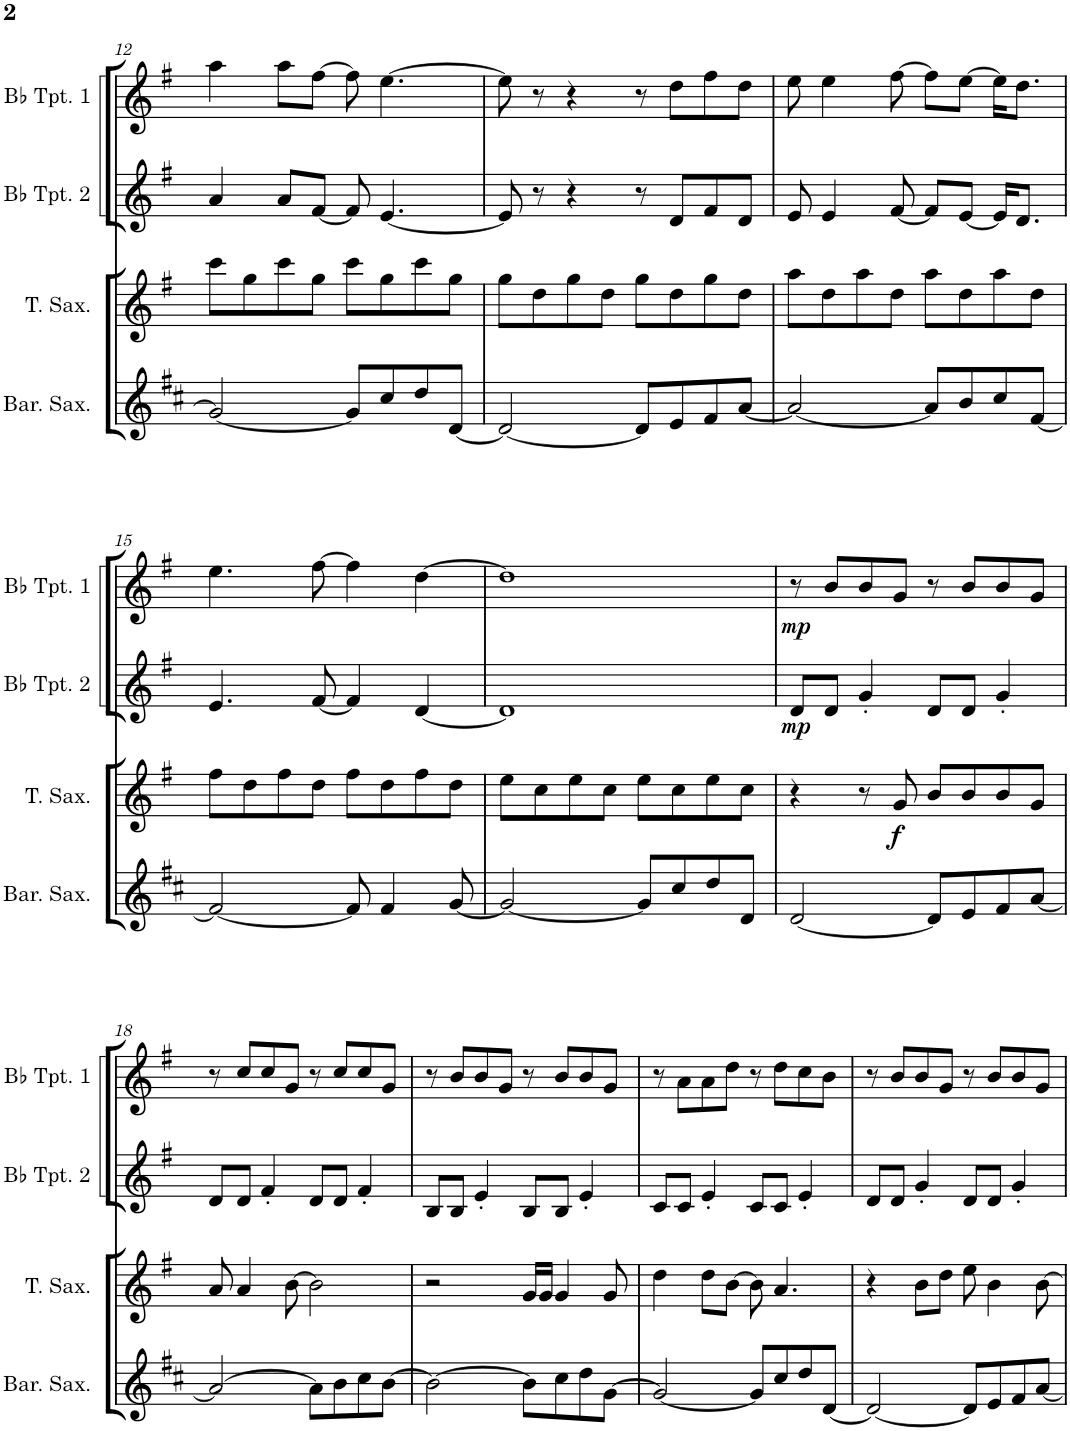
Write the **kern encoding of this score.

**kern	**kern	**dynam	**kern	**dynam	**kern	**dynam
*part4	*part3	*part3	*part2	*part2	*part1	*part1
*staff4	*staff3	*staff3	*staff2	*staff2	*staff1	*staff1
*I"Baritone Saxophone	*I"Tenor Saxophone	*	*I"Bb Trumpet 2	*	*I"Bb Trumpet 1	*
*I'Bar. Sax.	*I'T. Sax.	*	*I'Bb Tpt. 2	*	*I'Bb Tpt. 1	*
!!LO:PB:g=z
*clefG2	*clefG2	*	*clefG2	*	*clefG2	*
*Trd12c21	*Trd8c14	*	*Trd1c2	*	*Trd1c2	*
*k[f#c#]	*k[f#]	*	*k[f#]	*	*k[f#]	*
*M4/4	*M4/4	*	*M4/4	*	*M4/4	*
=12	=12	=12	=12	=12	=12	=12
2g/_	8ccc\L	.	4a/	.	4aa\	.
.	8gg\	.	.	.	.	.
.	8ccc\	.	8a/L	.	8aa\L	.
.	8gg\J	.	[8f#/J	.	[8ff#\J	.
8g/L]	8ccc\L	.	8f#/]	.	8ff#\]	.
8cc#/	8gg\	.	[4.e/	.	[4.ee\	.
8dd/	8ccc\	.	.	.	.	.
[8d/J	8gg\J	.	.	.	.	.
=13	=13	=13	=13	=13	=13	=13
2d/_	8gg\L	.	8e/]	.	8ee\]	.
.	8dd\	.	8r	.	8r	.
.	8gg\	.	4r	.	4r	.
.	8dd\J	.	.	.	.	.
8d/L]	8gg\L	.	8r	.	8r	.
8e/	8dd\	.	8d/L	.	8dd\L	.
8f#/	8gg\	.	8f#/	.	8ff#\	.
[8a/J	8dd\J	.	8d/J	.	8dd\J	.
=14	=14	=14	=14	=14	=14	=14
2a/_	8aa\L	.	8e/	.	8ee\	.
.	8dd\	.	4e/	.	4ee\	.
.	8aa\	.	.	.	.	.
.	8dd\J	.	[8f#/	.	[8ff#\	.
8a/L]	8aa\L	.	8f#/L]	.	8ff#\L]	.
8b/	8dd\	.	[8e/J	.	[8ee\J	.
8cc#/	8aa\	.	16e/KL]	.	16ee\KL]	.
.	.	.	8.d/J	.	8.dd\J	.
[8f#/J	8dd\J	.	.	.	.	.
!!LO:LB:g=z
=15	=15	=15	=15	=15	=15	=15
2f#/_	8ff#\L	.	4.e/	.	4.ee\	.
.	8dd\	.	.	.	.	.
.	8ff#\	.	.	.	.	.
.	8dd\J	.	[8f#/	.	[8ff#\	.
8f#/]	8ff#\L	.	4f#/]	.	4ff#\]	.
4f#/	8dd\	.	.	.	.	.
.	8ff#\	.	[4d/	.	[4dd\	.
[8g/	8dd\J	.	.	.	.	.
=16	=16	=16	=16	=16	=16	=16
2g/_	8ee\L	.	1d]	.	1dd]	.
.	8cc\	.	.	.	.	.
.	8ee\	.	.	.	.	.
.	8cc\J	.	.	.	.	.
8g/L]	8ee\L	.	.	.	.	.
8cc#/	8cc\	.	.	.	.	.
8dd/	8ee\	.	.	.	.	.
8d/J	8cc\J	.	.	.	.	.
=17	=17	=17	=17	=17	=17	=17
!	!	!	!	!LO:DY:b	!	!LO:DY:b
[2d/	4r	.	8d/L	mp	8r	mp
.	.	.	8d/J	.	8b/L	.
.	8r	.	4g'/	.	8b/	.
!	!	!LO:DY:b	!	!	!	!
.	8g/	f	.	.	8g/J	.
8d/L]	8b/L	.	8d/L	.	8r	.
8e/	8b/	.	8d/J	.	8b/L	.
8f#/	8b/	.	4g'/	.	8b/	.
[8a/J	8g/J	.	.	.	8g/J	.
!!LO:LB:g=z
=18	=18	=18	=18	=18	=18	=18
2a/_	8a/	.	8d/L	.	8r	.
.	4a/	.	8d/J	.	8cc/L	.
.	.	.	4f#'/	.	8cc/	.
.	[8b\	.	.	.	8g/J	.
8a\L]	2b\]	.	8d/L	.	8r	.
8b\	.	.	8d/J	.	8cc/L	.
8cc#\	.	.	4f#'/	.	8cc/	.
[8b\J	.	.	.	.	8g/J	.
=19	=19	=19	=19	=19	=19	=19
2b\_	2r	.	8B/L	.	8r	.
.	.	.	8B/J	.	8b/L	.
.	.	.	4e'/	.	8b/	.
.	.	.	.	.	8g/J	.
8b\L]	16g/LL	.	8B/L	.	8r	.
.	16g/JJ	.	.	.	.	.
8cc#\	4g/	.	8B/J	.	8b/L	.
8dd\	.	.	4e'/	.	8b/	.
[8g\J	8g/	.	.	.	8g/J	.
=20	=20	=20	=20	=20	=20	=20
2g/_	4dd\	.	8c/L	.	8r	.
.	.	.	8c/J	.	8a\L	.
.	8dd\L	.	4e'/	.	8a\	.
.	[8b\J	.	.	.	8dd\J	.
8g/L]	8b\]	.	8c/L	.	8r	.
8cc#/	4.a/	.	8c/J	.	8dd\L	.
8dd/	.	.	4e'/	.	8cc\	.
[8d/J	.	.	.	.	8b\J	.
=21	=21	=21	=21	=21	=21	=21
2d/_	4r	.	8d/L	.	8r	.
.	.	.	8d/J	.	8b/L	.
.	8b\L	.	4g'/	.	8b/	.
.	8dd\J	.	.	.	8g/J	.
8d/L]	8ee\	.	8d/L	.	8r	.
8e/	4b\	.	8d/J	.	8b/L	.
8f#/	.	.	4g'/	.	8b/	.
[8a/J	[8b\	.	.	.	8g/J	.
=	=	=	=	=	=	=
*-	*-	*-	*-	*-	*-	*-
